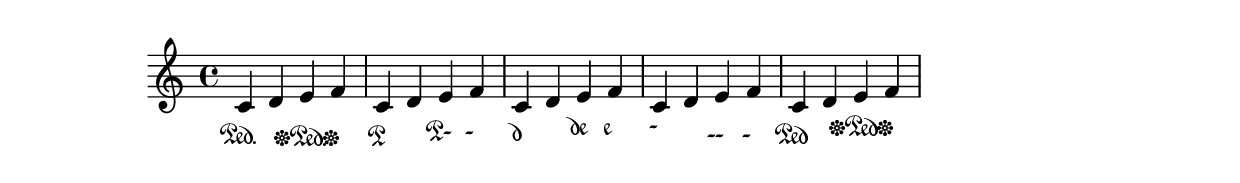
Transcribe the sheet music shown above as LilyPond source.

%% Do not edit this file; it is automatically
%% generated from LSR http://lsr.dsi.unimi.it
%% This file is in the public domain.
\version "2.12.2"

\header {
  lsrtags = "keyboards, tweaks-and-overrides"

%% Translation of GIT committish: a874fda3641c9e02f61be5c41b215b8304b8ed00
  texidoces = "
Se puede usar @code{Staff.pedalSustainStrings} para fijar el texto de
las indicaciones de pisar pedal y levantar pedal.  Observe que las
únicas cadenas válidas son las que están en la lista de glifos de
pedal: los valores que aparecen en este fragmento de código son una
relación exhaustiva.

"
  doctitlees = "Modificar el texto de las indicaciones de pedal"



  texidoc = "
@code{Staff.pedalSustainStrings} can be used to set the text used for
pedal down and up.  Note that the only valid strings are those found in
the list of pedal glyphs - the values used this snippet constitute an
exhaustive list.

"
  doctitle = "Changing the text for sustain markings"
} % begin verbatim

sustainNotes = { c4\sustainOn d e\sustainOff\sustainOn f\sustainOff }

\relative c' {
  \sustainNotes
  \set Staff.pedalSustainStrings = #'("P" "P-" "-")
  \sustainNotes
  \set Staff.pedalSustainStrings = #'("d" "de" "e")
  \sustainNotes
  \set Staff.pedalSustainStrings = #'("M" "M-" "-")
  \sustainNotes
  \set Staff.pedalSustainStrings = #'("Ped" "*Ped" "*")
  \sustainNotes
}
